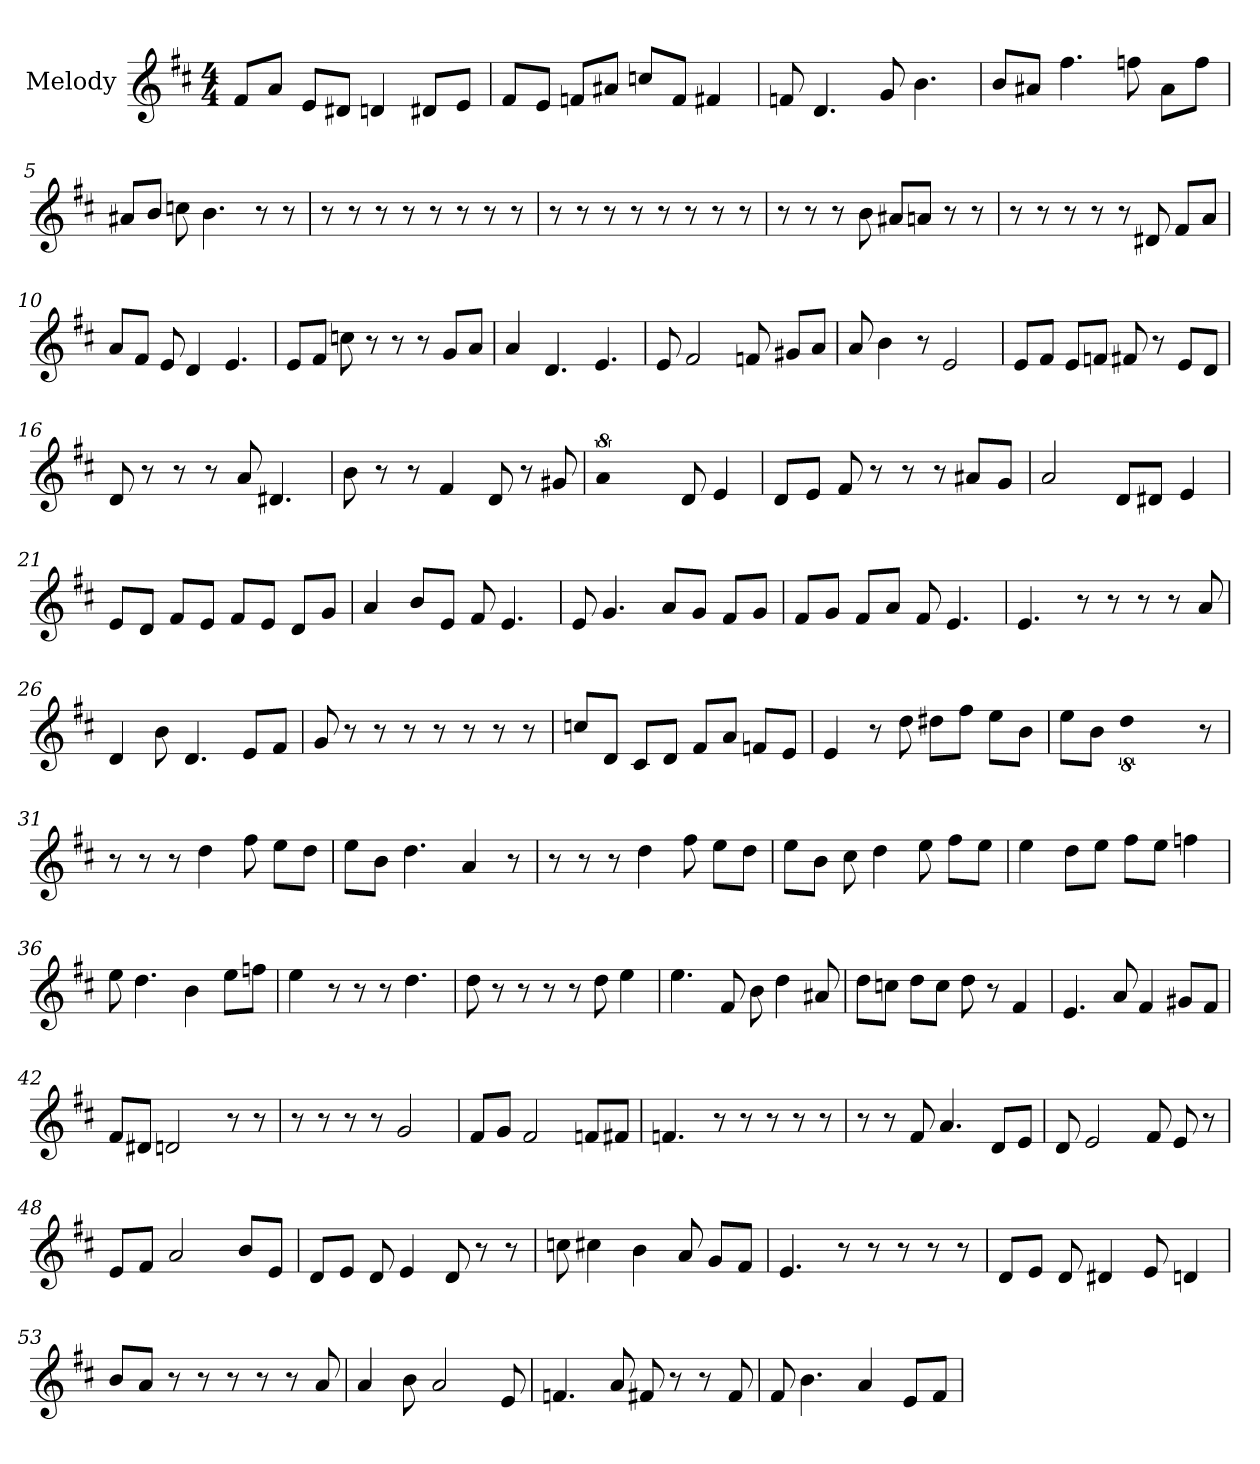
**kern
*part1
*staff1
*I"Melody
*clefG2
*k[f#c#]
*D:
*M4/4
*MM107
=1
8f#/L
8a/J
8e/L
8d#/J
4d
8d#/L
8e/J
=2
8f#/L
8e/J
8f/L
8a#/J
8cc/L
8f/J
4f#
=3
8f
4.d
8g
4.b
=4
8b/L
8a#/J
4.ff#
8ff
8a#\L
8ff\J
=5
8a#/L
8b/J
8cc
4.b
8r
8r
=6
8r
8r
8r
8r
8r
8r
8r
8r
=7
8r
8r
8r
8r
8r
8r
8r
8r
=8
8r
8r
8r
8b
8a#/L
8a/J
8r
8r
=9
8r
8r
8r
8r
8r
8d#
8f#/L
8a/J
=10
8a/L
8f#/J
8e
4d
4.e
=11
8e/L
8f#/J
8cc
8r
8r
8r
8g/L
8a/J
=12
4a
4.d
4.e
=13
8e
2f#
8f
8g#/L
8a/J
=14
8a
4b
8r
2e
=15
8e/L
8f#/J
8e/L
8f/J
8f#
8r
8e/L
8d/J
=16
8d
8r
8r
8r
8a
4.d#
=17
8b
8r
8r
4f#
8d
8r
8g#
=18
!LO:N:vis=2
8%5a
8d
4e
=19
8d/L
8e/J
8f#
8r
8r
8r
8a#/L
8g/J
=20
2a
8d/L
8d#/J
4e
=21
8e/L
8d/J
8f#/L
8e/J
8f#/L
8e/J
8d/L
8g/J
=22
4a
8b/L
8e/J
8f#
4.e
=23
8e
4.g
8a/L
8g/J
8f#/L
8g/J
=24
8f#/L
8g/J
8f#/L
8a/J
8f#
4.e
=25
4.e
8r
8r
8r
8r
8a
=26
4d
8b
4.d
8e/L
8f#/J
=27
8g
8r
8r
8r
8r
8r
8r
8r
=28
8cc/L
8d/J
8c#/L
8d/J
8f#/L
8a/J
8f/L
8e/J
=29
4e
8r
8dd
8dd#\L
8ff#\J
8ee\L
8b\J
=30
8ee\L
8b\J
!LO:N:vis=2
8%5dd
8r
=31
8r
8r
8r
4dd
8ff#
8ee\L
8dd\J
=32
8ee\L
8b\J
4.dd
4a
8r
=33
8r
8r
8r
4dd
8ff#
8ee\L
8dd\J
=34
8ee\L
8b\J
8cc#
4dd
8ee
8ff#\L
8ee\J
=35
4ee
8dd\L
8ee\J
8ff#\L
8ee\J
4ff
=36
8ee
4.dd
4b
8ee\L
8ff\J
=37
4ee
8r
8r
8r
4.dd
=38
8dd
8r
8r
8r
8r
8dd
4ee
=39
4.ee
8f#
8b
4dd
8a#
=40
8dd\L
8cc\J
8dd\L
8cc\J
8dd
8r
4f#
=41
4.e
8a
4f#
8g#/L
8f#/J
=42
8f#/L
8d#/J
2d
8r
8r
=43
8r
8r
8r
8r
2g
=44
8f#/L
8g/J
2f#
8f/L
8f#/J
=45
4.f
8r
8r
8r
8r
8r
=46
8r
8r
8f#
4.a
8d/L
8e/J
=47
8d
2e
8f#
8e
8r
=48
8e/L
8f#/J
2a
8b/L
8e/J
=49
8d/L
8e/J
8d
4e
8d
8r
8r
=50
8cc
4cc#
4b
8a
8g/L
8f#/J
=51
4.e
8r
8r
8r
8r
8r
=52
8d/L
8e/J
8d
4d#
8e
4d
=53
8b/L
8a/J
8r
8r
8r
8r
8r
8a
=54
4a
8b
2a
8e
=55
4.f
8a
8f#
8r
8r
8f#
=56
8f#
4.b
4a
8e/L
8f#/J
=
*-
